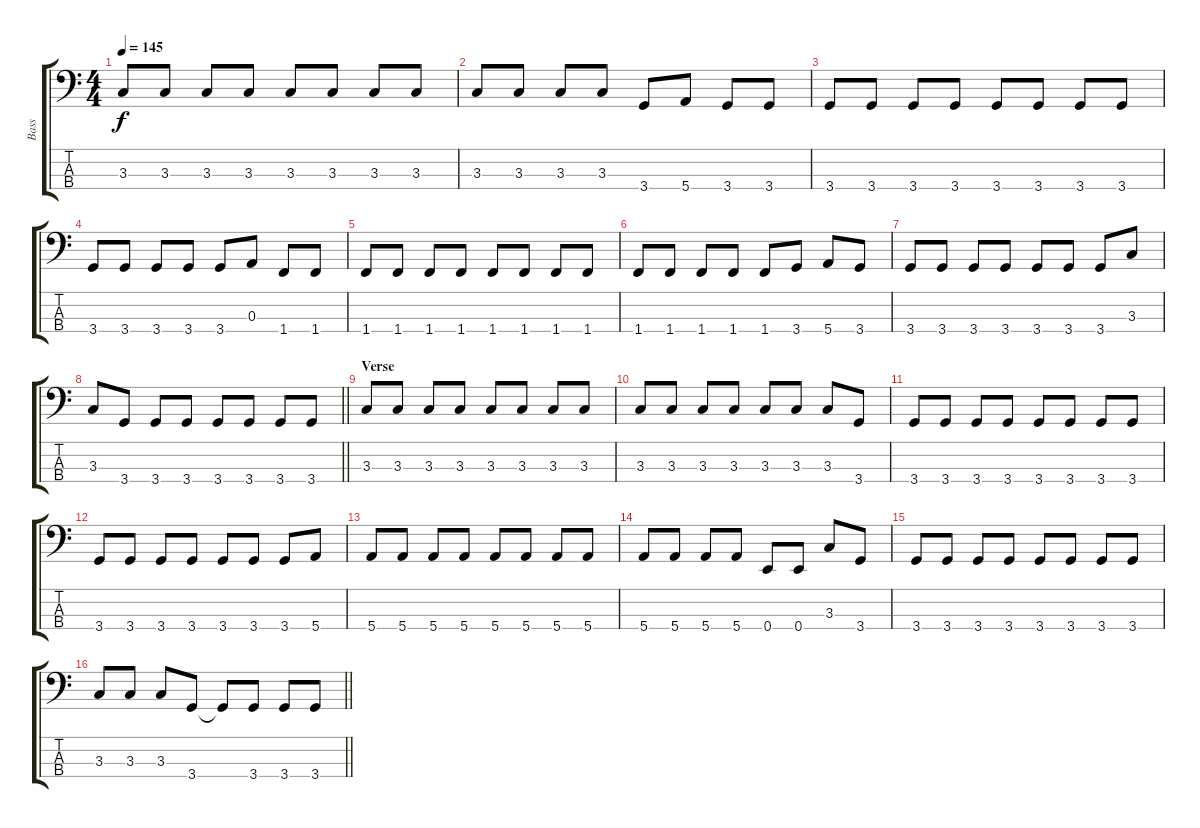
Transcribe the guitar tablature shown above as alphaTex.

\track ("Bass" "Bass") {instrument slapbass2}
\staff {score tabs}
\tuning (G2 D2 A1 E1) {hide}
\ts (4 4)
\tempo 145
\clef f4
\ks c
3.3.8{dy f} 3.3.8 3.3.8 3.3.8 3.3.8 3.3.8 3.3.8 3.3.8 |
3.3.8 3.3.8 3.3.8 3.3.8 3.4.8 5.4.8 3.4.8 3.4.8 |
3.4.8 3.4.8 3.4.8 3.4.8 3.4.8 3.4.8 3.4.8 3.4.8 |
3.4.8 3.4.8 3.4.8 3.4.8 3.4.8 0.3.8 1.4.8 1.4.8 |
1.4.8 1.4.8 1.4.8 1.4.8 1.4.8 1.4.8 1.4.8 1.4.8 |
1.4.8 1.4.8 1.4.8 1.4.8 1.4.8 3.4.8 5.4.8 3.4.8 |
3.4.8 3.4.8 3.4.8 3.4.8 3.4.8 3.4.8 3.4.8 3.3.8 |
\barLineRight lightlight
3.3.8 3.4.8 3.4.8 3.4.8 3.4.8 3.4.8 3.4.8 3.4.8 |
\section ("" "Verse")
3.3.8 3.3.8 3.3.8 3.3.8 3.3.8 3.3.8 3.3.8 3.3.8 |
3.3.8 3.3.8 3.3.8 3.3.8 3.3.8 3.3.8 3.3.8 3.4.8 |
3.4.8 3.4.8 3.4.8 3.4.8 3.4.8 3.4.8 3.4.8 3.4.8 |
3.4.8 3.4.8 3.4.8 3.4.8 3.4.8 3.4.8 3.4.8 5.4.8 |
5.4.8 5.4.8 5.4.8 5.4.8 5.4.8 5.4.8 5.4.8 5.4.8 |
5.4.8 5.4.8 5.4.8 5.4.8 0.4.8 0.4.8 3.3.8 3.4.8 |
3.4.8 3.4.8 3.4.8 3.4.8 3.4.8 3.4.8 3.4.8 3.4.8 |
\barLineRight lightlight
3.3.8 3.3.8 3.3.8 3.4.8 3.4{t}.8 3.4.8 3.4.8 3.4.8
